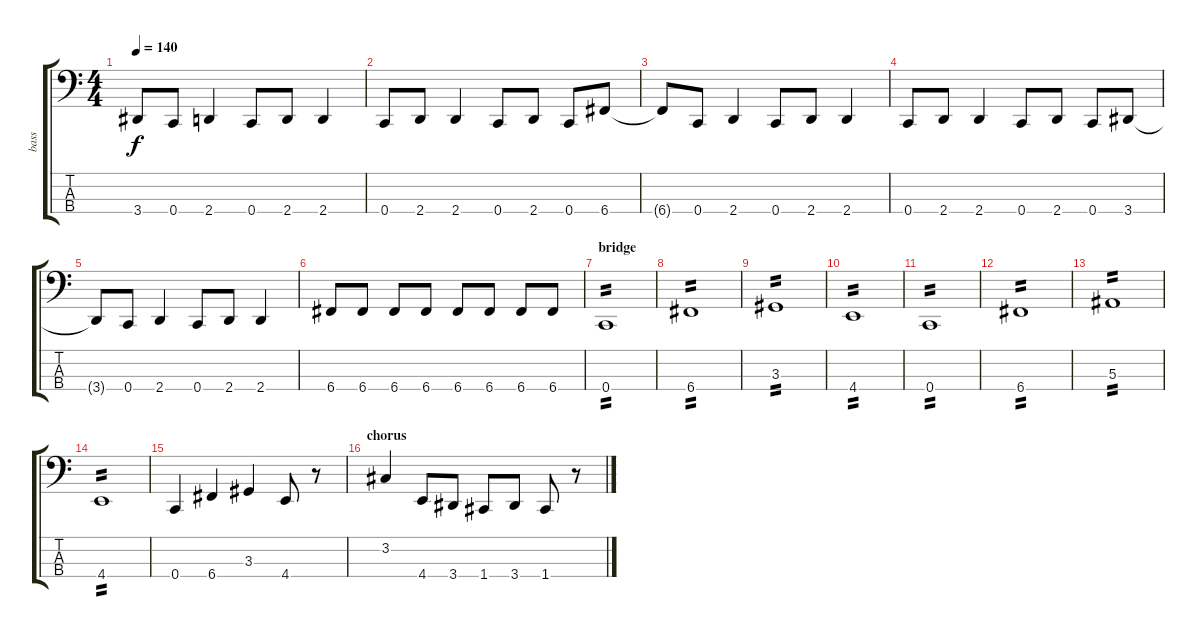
\track ("bass" "bass") {instrument electricbasspick}
\staff {score tabs}
\tuning (Eb2 Bb1 F1 C1) {hide}
\ts (4 4)
\tempo 140
\clef f4
\ks c
3.4{t}.8{dy f} 0.4.8 2.4.4 0.4.8 2.4.8 2.4.4 |
0.4.8 2.4.8 2.4.4 0.4.8 2.4.8 0.4.8 6.4.8 |
6.4{t}.8 0.4.8 2.4.4 0.4.8 2.4.8 2.4.4 |
0.4.8 2.4.8 2.4.4 0.4.8 2.4.8 0.4.8 3.4.8 |
3.4{t}.8 0.4.8 2.4.4 0.4.8 2.4.8 2.4.4 |
6.4.8 6.4.8 6.4.8 6.4.8 6.4.8 6.4.8 6.4.8 6.4.8 |
\section ("" "bridge")
0.4.1{tp 2} |
6.4.1{tp 2} |
3.3.1{tp 2} |
4.4.1{tp 2} |
0.4.1{tp 2} |
6.4.1{tp 2} |
5.3.1{tp 2} |
4.4.1{tp 2} |
\section ("" "")
0.4.4 6.4.4 3.3.4 4.4.8 r.8 |
\section ("" "chorus")
3.2.4 4.4.8 3.4.8 1.4.8 3.4.8 1.4.8 r.8
